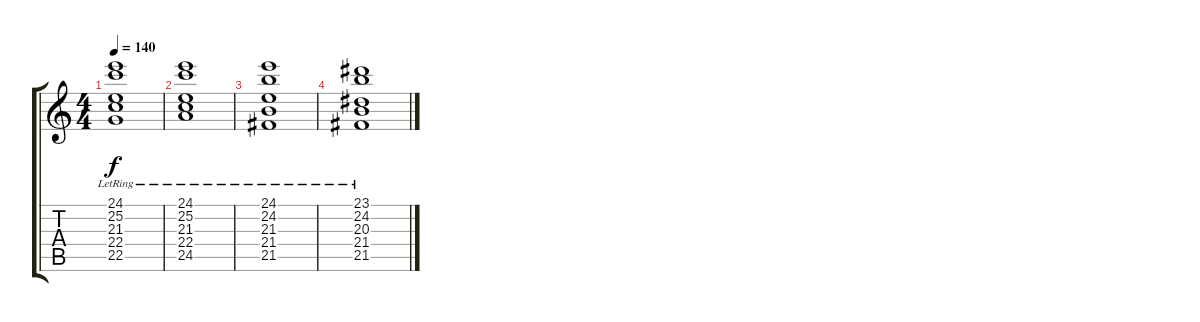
\track "" {instrument synthstrings1}
\staff {score tabs}
\tuning (E4 B3 G3 D3 A2 E2) {hide}
\ts (4 4)
\tempo 140
\clef g2
\ks c
(24.1{lr} 25.2{lr} 21.3{lr} 22.4{lr} 22.5{lr}).1{dy f} |
(24.1{lr} 25.2{lr} 21.3{lr} 22.4{lr} 24.5{lr}).1 |
(24.1{lr} 24.2{lr} 21.3{lr} 21.4{lr} 21.5{lr}).1 |
(23.1{lr} 24.2{lr} 20.3{lr} 21.4{lr} 21.5{lr}).1
